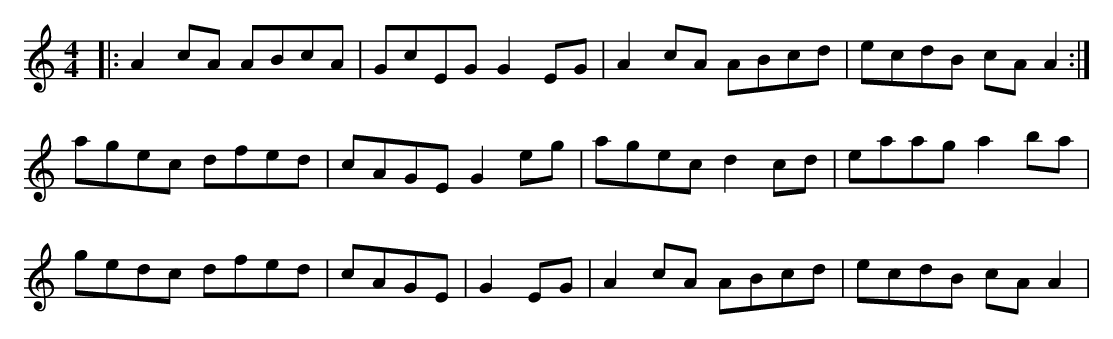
X:1
M:4/4
K:Amin
|:A2 cA ABcA|GcEG G2 EG|A2 cA ABcd|ecdB cA A2:|
agec dfed|cAGE G2 eg|agec d2cd|eaag a2ba|
gedc dfed|cAGE|G2 EG|A2 cA ABcd|ecdB cA A2|
